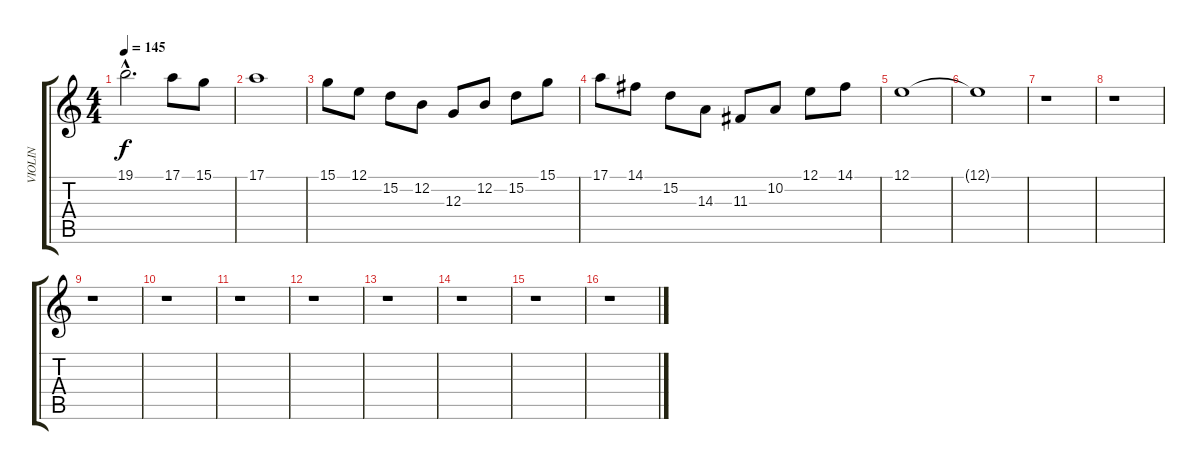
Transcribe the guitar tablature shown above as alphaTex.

\track ("VIOLIN" "VIOLIN") {instrument violin}
\staff {score tabs}
\tuning (E4 B3 G3 D3 A2 E2) {hide}
\ts (4 4)
\tempo 145
\clef g2
\ks c
19.1{hac}.2{d dy f} 17.1.8 15.1.8 |
17.1.1 |
15.1.8 12.1.8 15.2.8 12.2.8 12.3.8 12.2.8 15.2.8 15.1.8 |
17.1.8 14.1.8 15.2.8 14.3.8 11.3.8 10.2.8 12.1.8 14.1.8 |
12.1.1 |
12.1{t}.1{volume 0} |
r.1 |
r.1 |
r.1 |
r.1 |
r.1 |
r.1 |
r.1 |
r.1 |
r.1 |
r.1
